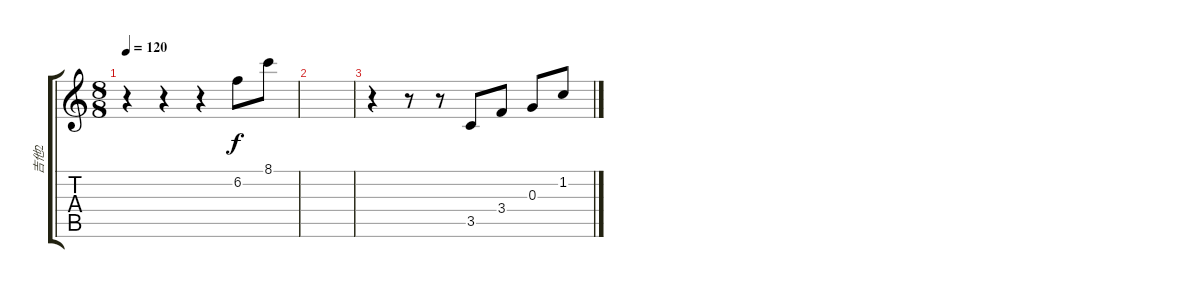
\track ("吉他2" "吉他2") {instrument acousticguitarsteel}
\staff {score tabs}
\tuning (E4 B3 G3 D3 A2 E2) {hide}
\ts (8 8)
\tempo 120
\clef g2
\ks c
r.4{dy f} r.4 r.4 6.2.8 8.1.8 |
|
r.4 r.8 r.8 3.5.8 3.4.8 0.3.8 1.2.8
